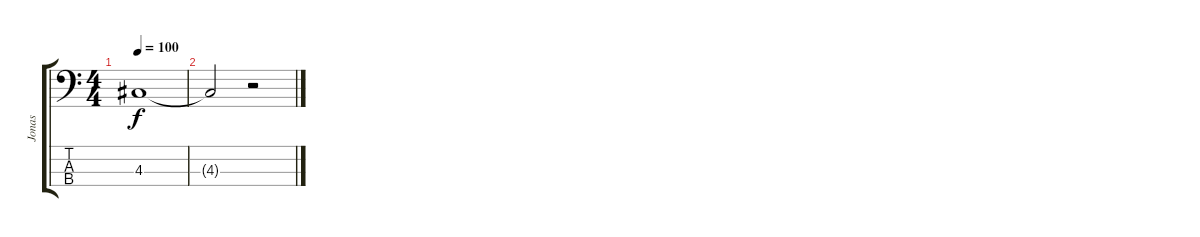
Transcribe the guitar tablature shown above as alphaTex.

\track ("Jonas" "Jonas") {instrument slapbass2}
\staff {score tabs}
\tuning (G2 D2 A1 E1) {hide}
\ts (4 4)
\tempo 100
\clef f4
\ks c
4.3{t}.1{dy f} |
4.3{t}.2 r.2
